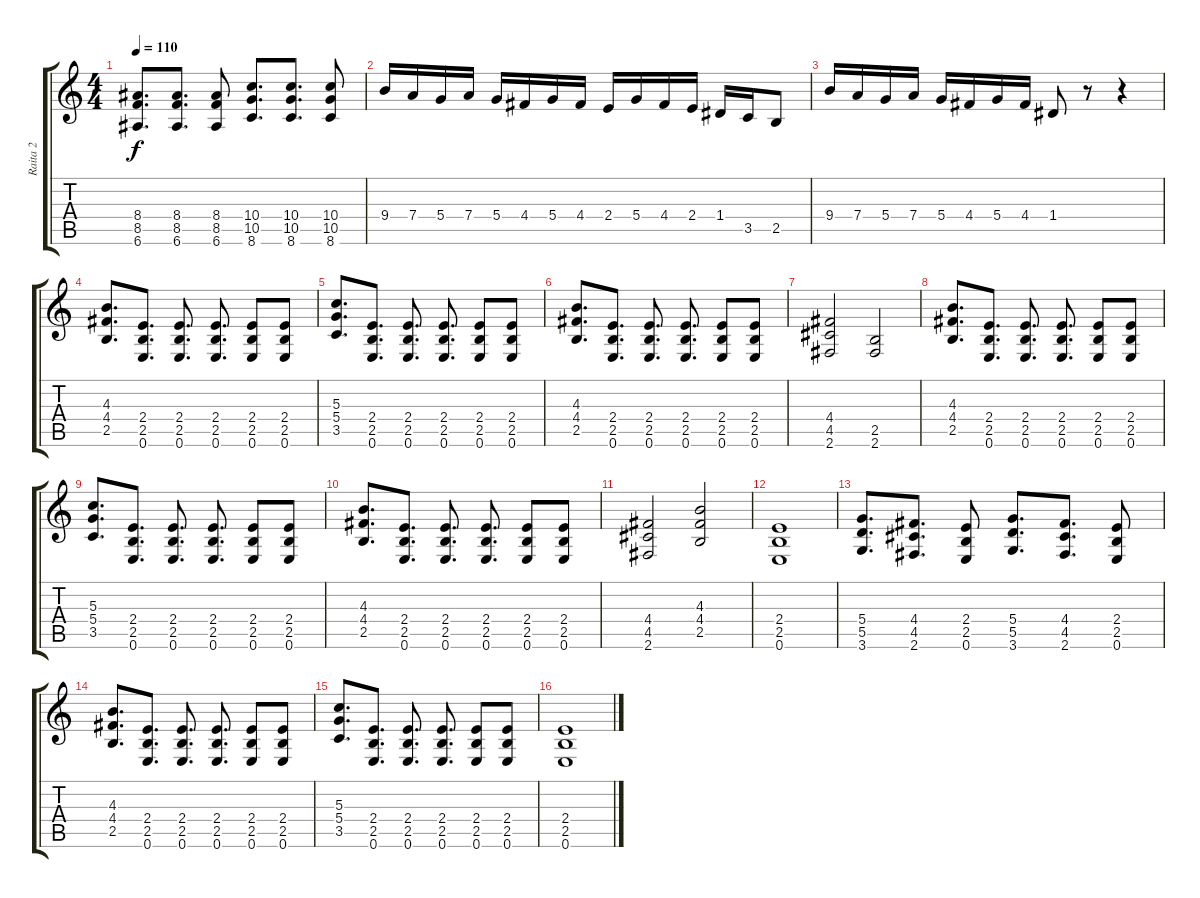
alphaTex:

\track ("Raita 2" "Raita 2") {instrument distortionguitar}
\staff {score tabs}
\tuning (E4 B3 G3 D3 A2 E2) {hide}
\ts (4 4)
\tempo 110
\clef g2
\ks c
(8.4 8.5 6.6).8{d dy f} (8.4 8.5 6.6).8{d} (8.4 8.5 6.6).8 (10.4 10.5 8.6).8{d} (10.4 10.5 8.6).8{d} (10.4 10.5 8.6).8 |
9.4.16 7.4.16 5.4.16 7.4.16 5.4.16 4.4.16 5.4.16 4.4.16 2.4.16 5.4.16 4.4.16 2.4.16 1.4.16 3.5.16 2.5.8 |
9.4.16 7.4.16 5.4.16 7.4.16 5.4.16 4.4.16 5.4.16 4.4.16 1.4.8 r.8 r.4 |
(4.3 4.4 2.5).8{d} (2.4 2.5 0.6).8{d} (2.4 2.5 0.6).8{d} (2.4 2.5 0.6).8{d} (2.4 2.5 0.6).8 (2.4 2.5 0.6).8 |
(5.3 5.4 3.5).8{d} (2.4 2.5 0.6).8{d} (2.4 2.5 0.6).8{d} (2.4 2.5 0.6).8{d} (2.4 2.5 0.6).8 (2.4 2.5 0.6).8 |
(4.3 4.4 2.5).8{d} (2.4 2.5 0.6).8{d} (2.4 2.5 0.6).8{d} (2.4 2.5 0.6).8{d} (2.4 2.5 0.6).8 (2.4 2.5 0.6).8 |
(4.4 4.5 2.6).2 (2.5 2.6).2 |
(4.3 4.4 2.5).8{d} (2.4 2.5 0.6).8{d} (2.4 2.5 0.6).8{d} (2.4 2.5 0.6).8{d} (2.4 2.5 0.6).8 (2.4 2.5 0.6).8 |
(5.3 5.4 3.5).8{d} (2.4 2.5 0.6).8{d} (2.4 2.5 0.6).8{d} (2.4 2.5 0.6).8{d} (2.4 2.5 0.6).8 (2.4 2.5 0.6).8 |
(4.3 4.4 2.5).8{d} (2.4 2.5 0.6).8{d} (2.4 2.5 0.6).8{d} (2.4 2.5 0.6).8{d} (2.4 2.5 0.6).8 (2.4 2.5 0.6).8 |
(4.4 4.5 2.6).2 (4.3 4.4 2.5).2 |
(2.4 2.5 0.6).1 |
(5.4 5.5 3.6).8{d} (4.4 4.5 2.6).8{d} (2.4 2.5 0.6).8 (5.4 5.5 3.6).8{d} (4.4 4.5 2.6).8{d} (2.4 2.5 0.6).8 |
(4.3 4.4 2.5).8{d} (2.4 2.5 0.6).8{d} (2.4 2.5 0.6).8{d} (2.4 2.5 0.6).8{d} (2.4 2.5 0.6).8 (2.4 2.5 0.6).8 |
(5.3 5.4 3.5).8{d} (2.4 2.5 0.6).8{d} (2.4 2.5 0.6).8{d} (2.4 2.5 0.6).8{d} (2.4 2.5 0.6).8 (2.4 2.5 0.6).8 |
(2.4 2.5 0.6).1
